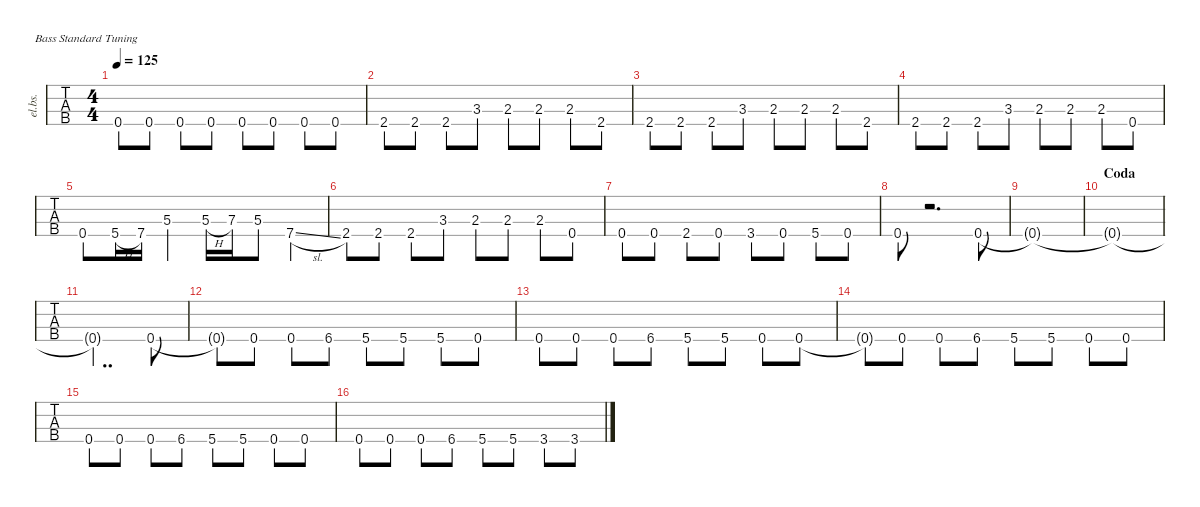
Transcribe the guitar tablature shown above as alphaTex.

\defaultSystemsLayout 4
\hideDynamics
\bracketExtendMode nobrackets
\track ("Bass" "el.bs.") {defaultSystemsLayout 4 multiBarRest instrument electricbassfinger}
\staff {tabs}
\tuning (G2 D2 A1 E1)
\ts (4 4)
\tempo 125
\clef f4
\ks c
0.4.8{dy mf} 0.4.8 0.4.8 0.4.8 0.4.8 0.4.8 0.4.8 0.4.8 |
2.4{acc #}.8 2.4{acc #}.8 2.4{acc #}.8 3.3.8 2.3.8 2.3.8 2.3.8 2.4{acc #}.8 |
2.4{acc #}.8 2.4{acc #}.8 2.4{acc #}.8 3.3.8 2.3.8 2.3.8 2.3.8 2.4{acc #}.8 |
2.4{acc #}.8 2.4{acc #}.8 2.4{acc #}.8 3.3.8 2.3.8 2.3.8 2.3.8 0.4.8 |
0.4.8 5.4{h}.16 7.4.16 5.3.4 5.3{h}.16 7.3.16 5.3.8 7.4{sl}.4 |
2.4{acc #}.8 2.4{acc #}.8 2.4{acc #}.8 3.3.8 2.3.8 2.3.8 2.3.8 0.4.8 |
0.4.8 0.4.8 2.4{acc #}.8 0.4.8 3.4.8 0.4.8 5.4.8 0.4.8 |
0.4.8 r.2{d} 0.4.8 |
0.4{t}.1 |
\section ("" "Coda")
0.4{t}.1 |
0.4{t}.2{dd} 0.4.8 |
0.4{t}.8 0.4.8 0.4.8 6.4{acc #}.8 5.4.8 5.4.8 5.4.8 0.4.8 |
0.4.8 0.4.8 0.4.8 6.4{acc #}.8 5.4.8 5.4.8 0.4.8 0.4.8 |
0.4{t}.8 0.4.8 0.4.8 6.4{acc #}.8 5.4.8 5.4.8 0.4.8 0.4.8 |
0.4.8 0.4.8 0.4.8 6.4{acc #}.8 5.4.8 5.4.8 0.4.8 0.4.8 |
0.4.8 0.4.8 0.4.8 6.4{acc #}.8 5.4.8 5.4.8 3.4{ac st}.8 3.4{ac}.8
